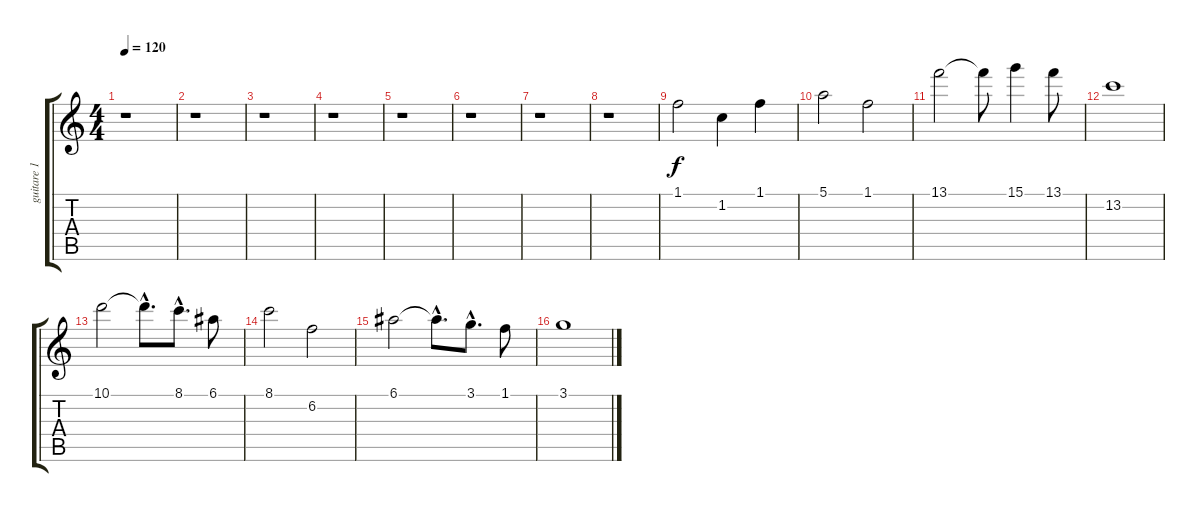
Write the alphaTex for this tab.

\track ("guitare 1" "guitare 1") {instrument acousticguitarnylon}
\staff {score tabs}
\tuning (E4 B3 G3 D3 A2 E2) {hide}
\ts (4 4)
\tempo 120
\clef g2
\ks c
r.1{dy f instrument acousticguitarnylon} |
r.1 |
r.1 |
r.1 |
r.1 |
r.1 |
r.1 |
r.1 |
1.1.2 1.2.4 1.1.4 |
5.1.2 1.1.2 |
13.1.2 13.1{t}.8 15.1.4 13.1.8 |
13.2.1 |
10.1.2 10.1{hac t}.8{d} 8.1{hac}.8{d} 6.1.8 |
8.1.2 6.2.2 |
6.1.2 6.1{hac t}.8{d} 3.1{hac}.8{d} 1.1.8 |
3.1.1
